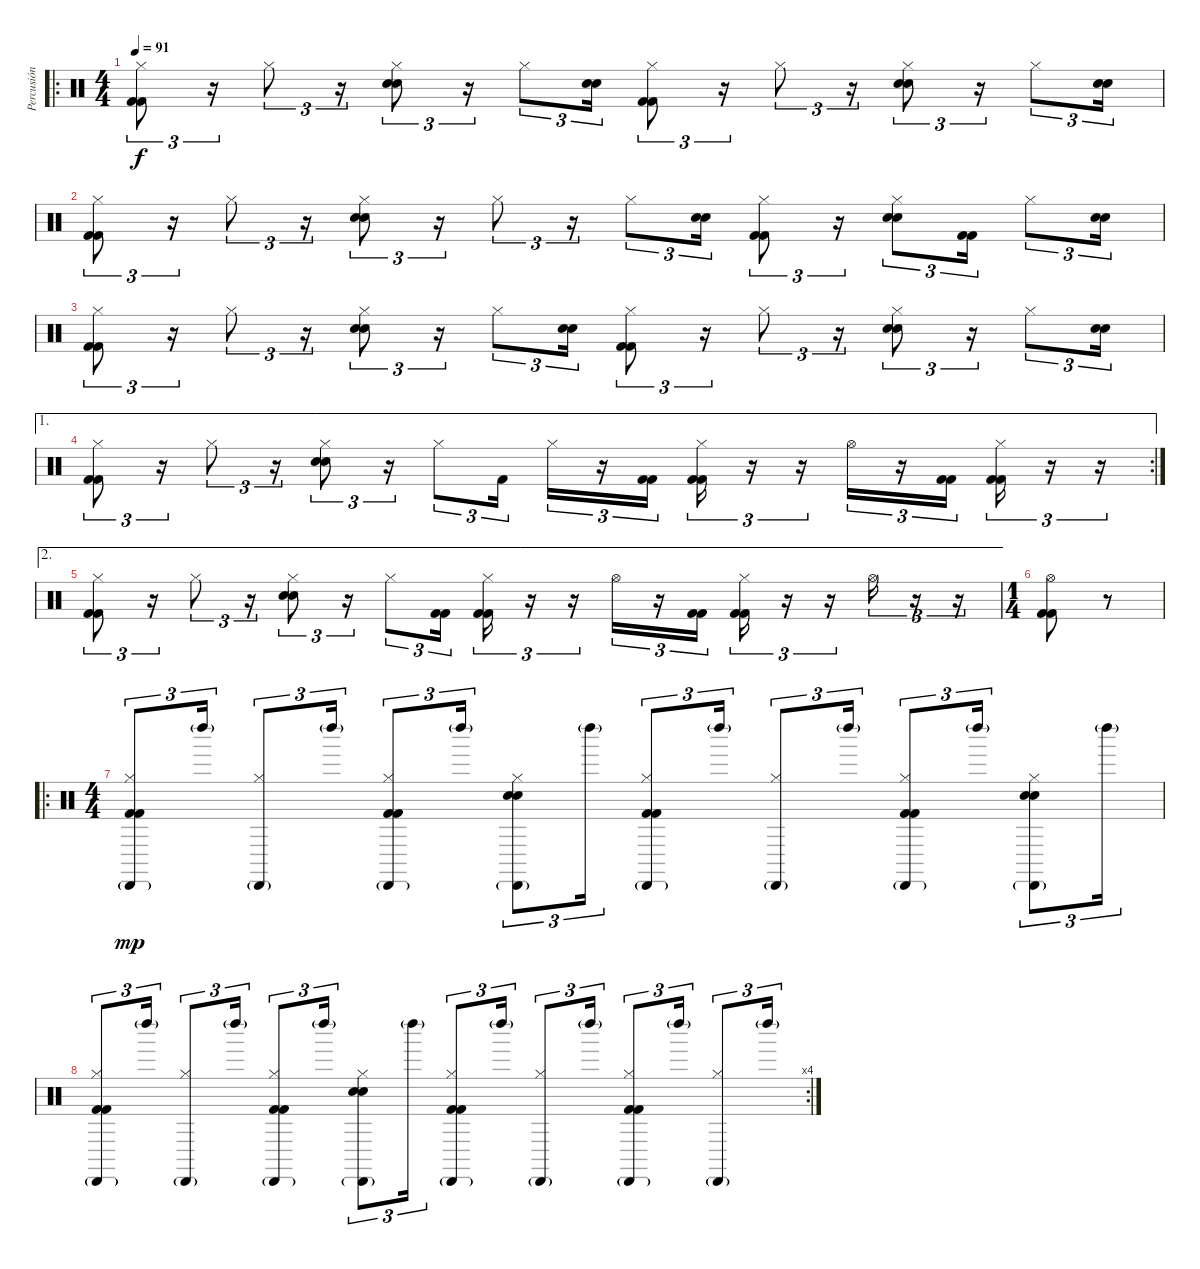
\track ("Percusión" "Percusión") {instrument percussion}
\staff {score}
\articulation defaults
\ro
\ts (4 4)
\tempo 91
\clef neutral
\ks c
("Hi-Hat (closed)" "Kick (hit) 2" "Kick (hit) 2").8{tu (3 2) dy f} r.16{tu (3 2)} "Hi-Hat (closed)".8{tu (3 2)} r.16{tu (3 2)} ("Hi-Hat (closed)" "Electric Snare (hit)" "Electric Snare (hit)").8{tu (3 2)} r.16{tu (3 2)} "Hi-Hat (closed)".8{tu (3 2)} ("Electric Snare (hit)" "Electric Snare (hit)").16{tu (3 2)} ("Hi-Hat (closed)" "Kick (hit) 2" "Kick (hit) 2").8{tu (3 2)} r.16{tu (3 2)} "Hi-Hat (closed)".8{tu (3 2)} r.16{tu (3 2)} ("Hi-Hat (closed)" "Electric Snare (hit)" "Electric Snare (hit)").8{tu (3 2)} r.16{tu (3 2)} "Hi-Hat (closed)".8{tu (3 2)} ("Electric Snare (hit)" "Electric Snare (hit)").16{tu (3 2)} |
("Hi-Hat (closed)" "Kick (hit) 2" "Kick (hit) 2").8{tu (3 2)} r.16{tu (3 2)} "Hi-Hat (closed)".8{tu (3 2)} r.16{tu (3 2)} ("Hi-Hat (closed)" "Electric Snare (hit)" "Electric Snare (hit)").8{tu (3 2)} r.16{tu (3 2)} "Hi-Hat (closed)".8{tu (3 2)} r.16{tu (3 2)} "Hi-Hat (closed)".8{tu (3 2)} ("Electric Snare (hit)" "Electric Snare (hit)").16{tu (3 2)} ("Hi-Hat (closed)" "Kick (hit) 2" "Kick (hit) 2").8{tu (3 2)} r.16{tu (3 2)} ("Hi-Hat (closed)" "Electric Snare (hit)" "Electric Snare (hit)").8{tu (3 2)} ("Kick (hit) 2" "Kick (hit) 2").16{tu (3 2)} "Hi-Hat (closed)".8{tu (3 2)} ("Electric Snare (hit)" "Electric Snare (hit)").16{tu (3 2)} |
("Hi-Hat (closed)" "Kick (hit) 2" "Kick (hit) 2").8{tu (3 2)} r.16{tu (3 2)} "Hi-Hat (closed)".8{tu (3 2)} r.16{tu (3 2)} ("Hi-Hat (closed)" "Electric Snare (hit)" "Electric Snare (hit)").8{tu (3 2)} r.16{tu (3 2)} "Hi-Hat (closed)".8{tu (3 2)} ("Electric Snare (hit)" "Electric Snare (hit)").16{tu (3 2)} ("Hi-Hat (closed)" "Kick (hit) 2" "Kick (hit) 2").8{tu (3 2)} r.16{tu (3 2)} "Hi-Hat (closed)".8{tu (3 2)} r.16{tu (3 2)} ("Hi-Hat (closed)" "Electric Snare (hit)" "Electric Snare (hit)").8{tu (3 2)} r.16{tu (3 2)} "Hi-Hat (closed)".8{tu (3 2)} ("Electric Snare (hit)" "Electric Snare (hit)").16{tu (3 2)} |
\ae 1
\rc 2
("Hi-Hat (closed)" "Kick (hit) 2" "Kick (hit) 2").8{tu (3 2)} r.16{tu (3 2)} "Hi-Hat (closed)".8{tu (3 2)} r.16{tu (3 2)} ("Hi-Hat (closed)" "Electric Snare (hit)" "Electric Snare (hit)").8{tu (3 2)} r.16{tu (3 2)} "Hi-Hat (closed)".8{tu (3 2)} "Kick (hit) 2".16{tu (3 2)} "Hi-Hat (closed)".16{tu (3 2)} r.16{tu (3 2)} ("Kick (hit) 2" "Kick (hit) 2").16{tu (3 2)} ("Hi-Hat (closed)" "Kick (hit) 2" "Kick (hit) 2").16{tu (3 2)} r.16{tu (3 2)} r.16{tu (3 2)} "Hi-Hat (open)".16{tu (3 2)} r.16{tu (3 2)} ("Kick (hit) 2" "Kick (hit) 2").16{tu (3 2)} ("Hi-Hat (closed)" "Kick (hit) 2" "Kick (hit) 2").16{tu (3 2)} r.16{tu (3 2)} r.16{tu (3 2)} |
\ae 2
("Hi-Hat (closed)" "Kick (hit) 2" "Kick (hit) 2").8{tu (3 2)} r.16{tu (3 2)} "Hi-Hat (closed)".8{tu (3 2)} r.16{tu (3 2)} ("Hi-Hat (closed)" "Electric Snare (hit)" "Electric Snare (hit)").8{tu (3 2)} r.16{tu (3 2)} "Hi-Hat (closed)".8{tu (3 2)} ("Kick (hit) 2" "Kick (hit) 2").16{tu (3 2)} ("Hi-Hat (closed)" "Kick (hit) 2" "Kick (hit) 2").16{tu (3 2)} r.16{tu (3 2)} r.16{tu (3 2)} "Hi-Hat (open)".16{tu (3 2)} r.16{tu (3 2)} ("Kick (hit) 2" "Kick (hit) 2").16{tu (3 2)} ("Hi-Hat (closed)" "Kick (hit) 2" "Kick (hit) 2").16{tu (3 2)} r.16{tu (3 2)} r.16{tu (3 2)} "Hi-Hat (open)".16{tu (3 2)} r.16{tu (3 2)} r.16{tu (3 2)} |
\ts (1 4)
("Hi-Hat (open)" "Kick (hit) 2" "Kick (hit) 2").8 r.8 |
\ro
\ts (4 4)
("Hi-Hat (closed)" "Cabasa (hit)"{g} "Kick (hit) 2" "Kick (hit) 2").8{tu (3 2) dy mp} "Left Maraca (hit)"{g}.16{tu (3 2)} ("Hi-Hat (closed)" "Cabasa (hit)"{g}).8{tu (3 2)} "Left Maraca (hit)"{g}.16{tu (3 2)} ("Hi-Hat (closed)" "Cabasa (hit)"{g} "Kick (hit) 2" "Kick (hit) 2").8{tu (3 2)} "Left Maraca (hit)"{g}.16{tu (3 2)} ("Hi-Hat (closed)" "Cabasa (hit)"{g} "Hand Clap (hit)" "Hand Clap (hit)").8{tu (3 2)} "Left Maraca (hit)"{g}.16{tu (3 2)} ("Hi-Hat (closed)" "Cabasa (hit)"{g} "Kick (hit) 2" "Kick (hit) 2").8{tu (3 2)} "Left Maraca (hit)"{g}.16{tu (3 2)} ("Hi-Hat (closed)" "Cabasa (hit)"{g}).8{tu (3 2)} "Left Maraca (hit)"{g}.16{tu (3 2)} ("Hi-Hat (closed)" "Cabasa (hit)"{g} "Kick (hit) 2" "Kick (hit) 2").8{tu (3 2)} "Left Maraca (hit)"{g}.16{tu (3 2)} ("Hi-Hat (closed)" "Cabasa (hit)"{g} "Hand Clap (hit)" "Hand Clap (hit)").8{tu (3 2)} "Left Maraca (hit)"{g}.16{tu (3 2)} |
\rc 4
("Hi-Hat (closed)" "Cabasa (hit)"{g} "Kick (hit) 2" "Kick (hit) 2").8{tu (3 2)} "Left Maraca (hit)"{g}.16{tu (3 2)} ("Hi-Hat (closed)" "Cabasa (hit)"{g}).8{tu (3 2)} "Left Maraca (hit)"{g}.16{tu (3 2)} ("Hi-Hat (closed)" "Cabasa (hit)"{g} "Kick (hit) 2" "Kick (hit) 2").8{tu (3 2)} "Left Maraca (hit)"{g}.16{tu (3 2)} ("Hi-Hat (closed)" "Cabasa (hit)"{g} "Hand Clap (hit)" "Hand Clap (hit)").8{tu (3 2)} "Left Maraca (hit)"{g}.16{tu (3 2)} ("Hi-Hat (closed)" "Cabasa (hit)"{g} "Kick (hit) 2" "Kick (hit) 2").8{tu (3 2)} "Left Maraca (hit)"{g}.16{tu (3 2)} ("Hi-Hat (closed)" "Cabasa (hit)"{g}).8{tu (3 2)} "Left Maraca (hit)"{g}.16{tu (3 2)} ("Hi-Hat (closed)" "Cabasa (hit)"{g} "Kick (hit) 2" "Kick (hit) 2").8{tu (3 2)} "Left Maraca (hit)"{g}.16{tu (3 2)} ("Hi-Hat (closed)" "Cabasa (hit)"{g}).8{tu (3 2)} "Left Maraca (hit)"{g}.16{tu (3 2)}
